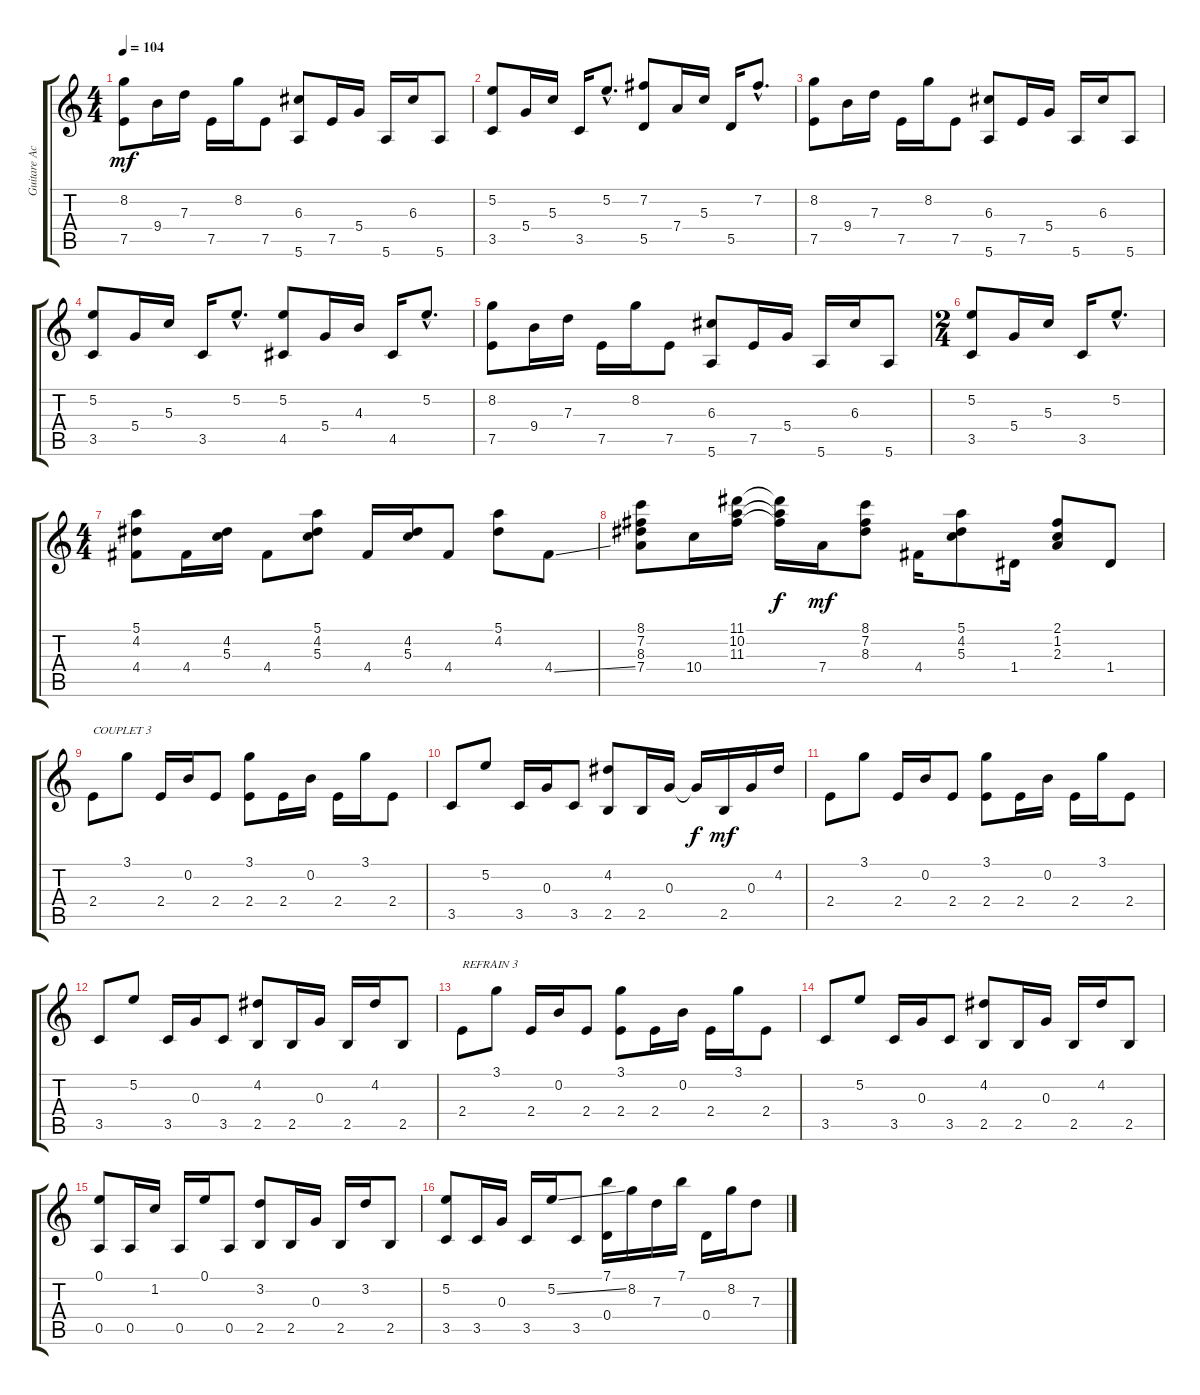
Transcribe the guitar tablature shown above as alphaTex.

\track ("Guitare Accoustique" "Guitare Ac") {instrument acousticguitarnylon}
\staff {score tabs}
\tuning (E4 B3 G3 D3 A2 E2) {hide}
\ts (4 4)
\tempo 104
\clef g2
\ks c
(8.2 7.5).8{dy mf} 9.4.16 7.3.16 7.5.16 8.2.16 7.5.8 (6.3 5.6).8 7.5.16 5.4.16 5.6.16 6.3.16 5.6.8 |
(5.2 3.5).8 5.4.16 5.3.16 3.5.16 5.2{hac}.8{d} (7.2 5.5).8 7.4.16 5.3.16 5.5.16 7.2{hac}.8{d} |
(8.2 7.5).8 9.4.16 7.3.16 7.5.16 8.2.16 7.5.8 (6.3 5.6).8 7.5.16 5.4.16 5.6.16 6.3.16 5.6.8 |
(5.2 3.5).8 5.4.16 5.3.16 3.5.16 5.2{hac}.8{d} (5.2 4.5).8 5.4.16 4.3.16 4.5.16 5.2{hac}.8{d} |
(8.2 7.5).8 9.4.16 7.3.16 7.5.16 8.2.16 7.5.8 (6.3 5.6).8 7.5.16 5.4.16 5.6.16 6.3.16 5.6.8 |
\ts (2 4)
(5.2 3.5).8 5.4.16 5.3.16 3.5.16 5.2{hac}.8{d} |
\ts (4 4)
(5.1 4.2 4.4).8 4.4.16 (4.2 5.3).16 4.4.8 (5.1 4.2 5.3).8 4.4.16 (4.2 5.3).16 4.4.8 (5.1 4.2).8 4.4{ss}.8 |
(8.1 7.2 8.3 7.4).8 10.4.16 (11.1 10.2 11.3).16 (11.1{t} 10.2{t} 11.3{t}).16{dy f} 7.4.16{dy mf} (8.1 7.2 8.3).8 4.4.16 (5.1 4.2 5.3).8 1.4.16 (2.1 1.2 2.3).8 1.4.8 |
2.4.8{txt "COUPLET 3"} 3.1.8 2.4.16 0.2.16 2.4.8 (3.1 2.4).8 2.4.16 0.2.16 2.4.16 3.1.16 2.4.8 |
3.5.8 5.2.8 3.5.16 0.3.16 3.5.8 (4.2 2.5).8 2.5.16 0.3.16 0.3{t}.16{dy f} 2.5.16{dy mf} 0.3.16 4.2.16 |
2.4.8 3.1.8 2.4.16 0.2.16 2.4.8 (3.1 2.4).8 2.4.16 0.2.16 2.4.16 3.1.16 2.4.8 |
3.5.8 5.2.8 3.5.16 0.3.16 3.5.8 (4.2 2.5).8 2.5.16 0.3.16 2.5.16 4.2.16 2.5.8 |
2.4.8{txt "REFRAIN 3"} 3.1.8 2.4.16 0.2.16 2.4.8 (3.1 2.4).8 2.4.16 0.2.16 2.4.16 3.1.16 2.4.8 |
3.5.8 5.2.8 3.5.16 0.3.16 3.5.8 (4.2 2.5).8 2.5.16 0.3.16 2.5.16 4.2.16 2.5.8 |
(0.1 0.5).8 0.5.16 1.2.16 0.5.16 0.1.16 0.5.8 (3.2 2.5).8 2.5.16 0.3.16 2.5.16 3.2.16 2.5.8 |
(5.2 3.5).8 3.5.16 0.3.16 3.5.16 5.2{ss}.16 3.5.8 (7.1 0.4).16 8.2.16 7.3.16 7.1.16 0.4.16 8.2.16 7.3.8
